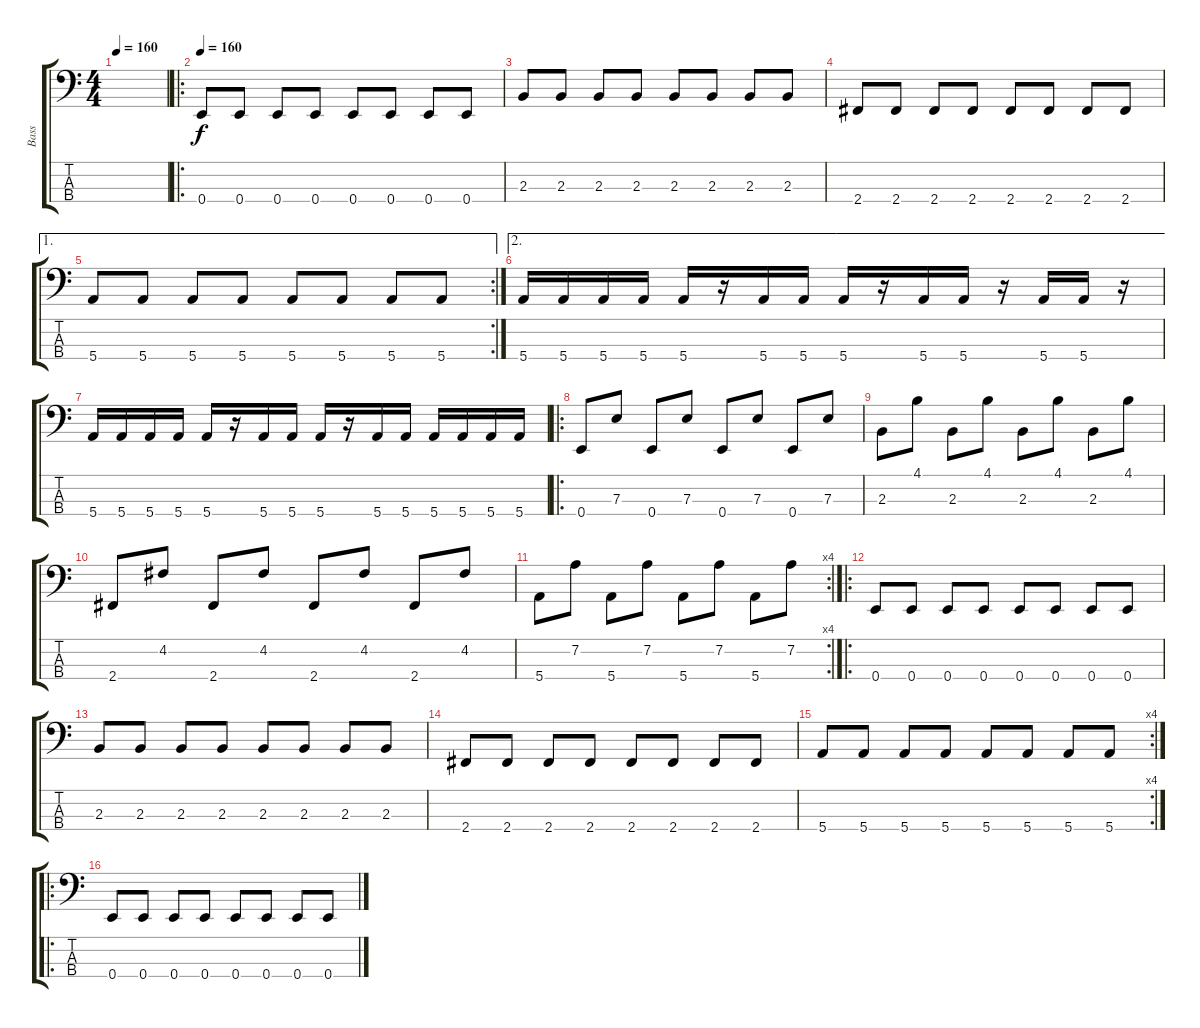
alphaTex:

\track ("Bass" "Bass") {instrument electricbassfinger}
\staff {score tabs}
\tuning (G2 D2 A1 E1) {hide}
\ts (4 4)
\tempo 160
\clef f4
\ks c
|
\ro
\tempo 160
0.4.8 0.4.8 0.4.8 0.4.8 0.4.8 0.4.8 0.4.8 0.4.8 |
2.3.8 2.3.8 2.3.8 2.3.8 2.3.8 2.3.8 2.3.8 2.3.8 |
2.4.8 2.4.8 2.4.8 2.4.8 2.4.8 2.4.8 2.4.8 2.4.8 |
\ae 1
\rc 2
5.4.8 5.4.8 5.4.8 5.4.8 5.4.8 5.4.8 5.4.8 5.4.8 |
\ae 2
5.4.16 5.4.16 5.4.16 5.4.16 5.4.16 r.16 5.4.16 5.4.16 5.4.16 r.16 5.4.16 5.4.16 r.16 5.4.16 5.4.16 r.16 |
5.4.16 5.4.16 5.4.16 5.4.16 5.4.16 r.16 5.4.16 5.4.16 5.4.16 r.16 5.4.16 5.4.16 5.4.16 5.4.16 5.4.16 5.4.16 |
\ro
0.4.8 7.3.8 0.4.8 7.3.8 0.4.8 7.3.8 0.4.8 7.3.8 |
2.3.8 4.1.8 2.3.8 4.1.8 2.3.8 4.1.8 2.3.8 4.1.8 |
2.4.8 4.2.8 2.4.8 4.2.8 2.4.8 4.2.8 2.4.8 4.2.8 |
\rc 4
5.4.8 7.2.8 5.4.8 7.2.8 5.4.8 7.2.8 5.4.8 7.2.8 |
\ro
0.4.8 0.4.8 0.4.8 0.4.8 0.4.8 0.4.8 0.4.8 0.4.8 |
2.3.8 2.3.8 2.3.8 2.3.8 2.3.8 2.3.8 2.3.8 2.3.8 |
2.4.8 2.4.8 2.4.8 2.4.8 2.4.8 2.4.8 2.4.8 2.4.8 |
\rc 4
5.4.8 5.4.8 5.4.8 5.4.8 5.4.8 5.4.8 5.4.8 5.4.8 |
\ro
0.4.8 0.4.8 0.4.8 0.4.8 0.4.8 0.4.8 0.4.8 0.4.8
